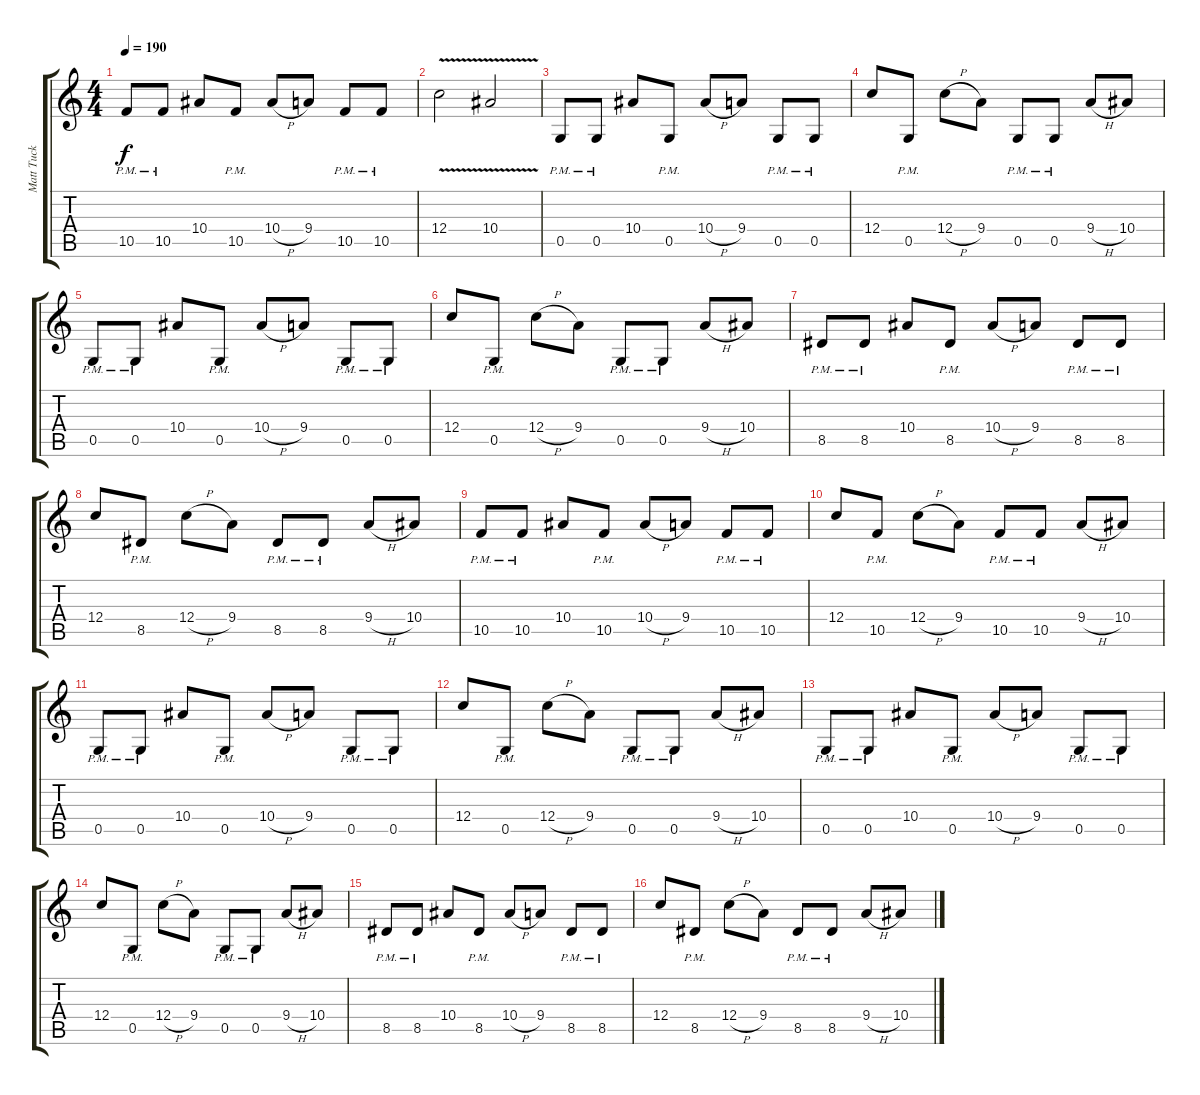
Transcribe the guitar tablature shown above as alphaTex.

\track ("Matt Tuck" "Matt Tuck") {instrument distortionguitar}
\staff {score tabs}
\tuning (D4 A3 F3 C3 G2 C2) {hide}
\ts (4 4)
\tempo 190
\clef g2
\ks c
10.5{pm}.8{dy f} 10.5{pm}.8 10.4.8 10.5{pm}.8 10.4{h}.8 9.4.8 10.5{pm}.8 10.5{pm}.8 |
12.4{v}.2 10.4{v}.2 |
0.5{pm}.8 0.5{pm}.8 10.4.8 0.5{pm}.8 10.4{h}.8 9.4.8 0.5{pm}.8 0.5{pm}.8 |
12.4.8 0.5{pm}.8 12.4{h}.8 9.4.8 0.5{pm}.8 0.5{pm}.8 9.4{h}.8 10.4.8 |
0.5{pm}.8 0.5{pm}.8 10.4.8 0.5{pm}.8 10.4{h}.8 9.4.8 0.5{pm}.8 0.5{pm}.8 |
12.4.8 0.5{pm}.8 12.4{h}.8 9.4.8 0.5{pm}.8 0.5{pm}.8 9.4{h}.8 10.4.8 |
8.5{pm}.8 8.5{pm}.8 10.4.8 8.5{pm}.8 10.4{h}.8 9.4.8 8.5{pm}.8 8.5{pm}.8 |
12.4.8 8.5{pm}.8 12.4{h}.8 9.4.8 8.5{pm}.8 8.5{pm}.8 9.4{h}.8 10.4.8 |
10.5{pm}.8 10.5{pm}.8 10.4.8 10.5{pm}.8 10.4{h}.8 9.4.8 10.5{pm}.8 10.5{pm}.8 |
12.4.8 10.5{pm}.8 12.4{h}.8 9.4.8 10.5{pm}.8 10.5{pm}.8 9.4{h}.8 10.4.8 |
0.5{pm}.8 0.5{pm}.8 10.4.8 0.5{pm}.8 10.4{h}.8 9.4.8 0.5{pm}.8 0.5{pm}.8 |
12.4.8 0.5{pm}.8 12.4{h}.8 9.4.8 0.5{pm}.8 0.5{pm}.8 9.4{h}.8 10.4.8 |
0.5{pm}.8 0.5{pm}.8 10.4.8 0.5{pm}.8 10.4{h}.8 9.4.8 0.5{pm}.8 0.5{pm}.8 |
12.4.8 0.5{pm}.8 12.4{h}.8 9.4.8 0.5{pm}.8 0.5{pm}.8 9.4{h}.8 10.4.8 |
8.5{pm}.8 8.5{pm}.8 10.4.8 8.5{pm}.8 10.4{h}.8 9.4.8 8.5{pm}.8 8.5{pm}.8 |
12.4.8 8.5{pm}.8 12.4{h}.8 9.4.8 8.5{pm}.8 8.5{pm}.8 9.4{h}.8 10.4.8
